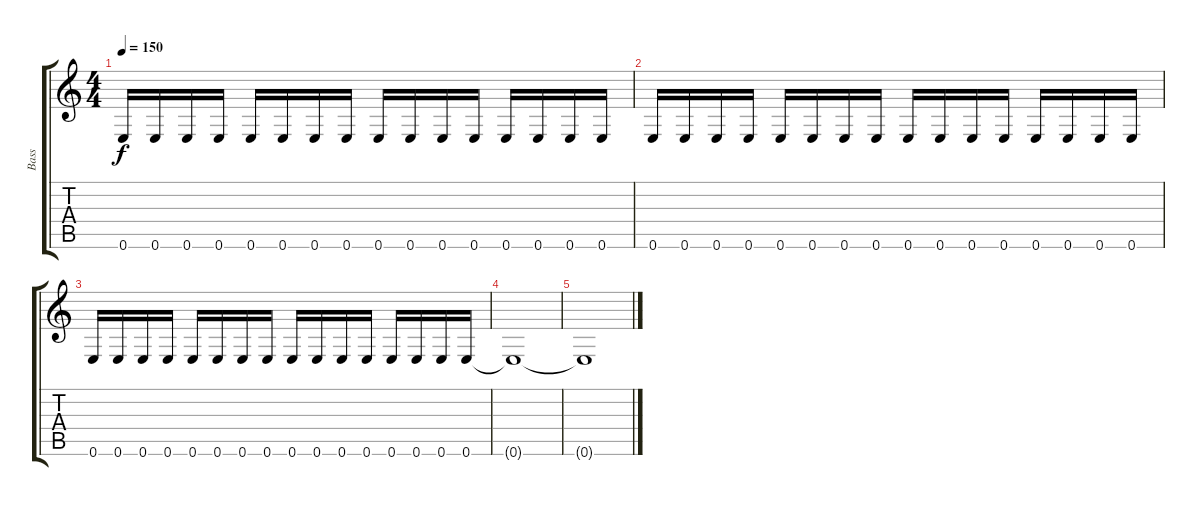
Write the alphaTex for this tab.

\track ("Bass" "Bass") {instrument electricbasspick}
\staff {score tabs}
\tuning (E4 B3 G3 D3 A2 E2) {hide}
\ts (4 4)
\tempo 150
\clef g2
\ks c
0.6.16{dy f} 0.6.16 0.6.16 0.6.16 0.6.16 0.6.16 0.6.16 0.6.16 0.6.16 0.6.16 0.6.16 0.6.16 0.6.16 0.6.16 0.6.16 0.6.16 |
0.6.16 0.6.16 0.6.16 0.6.16 0.6.16 0.6.16 0.6.16 0.6.16 0.6.16 0.6.16 0.6.16 0.6.16 0.6.16 0.6.16 0.6.16 0.6.16 |
0.6.16 0.6.16 0.6.16 0.6.16 0.6.16 0.6.16 0.6.16 0.6.16 0.6.16 0.6.16 0.6.16 0.6.16 0.6.16 0.6.16 0.6.16 0.6.16 |
0.6{t}.1 |
0.6{t}.1
